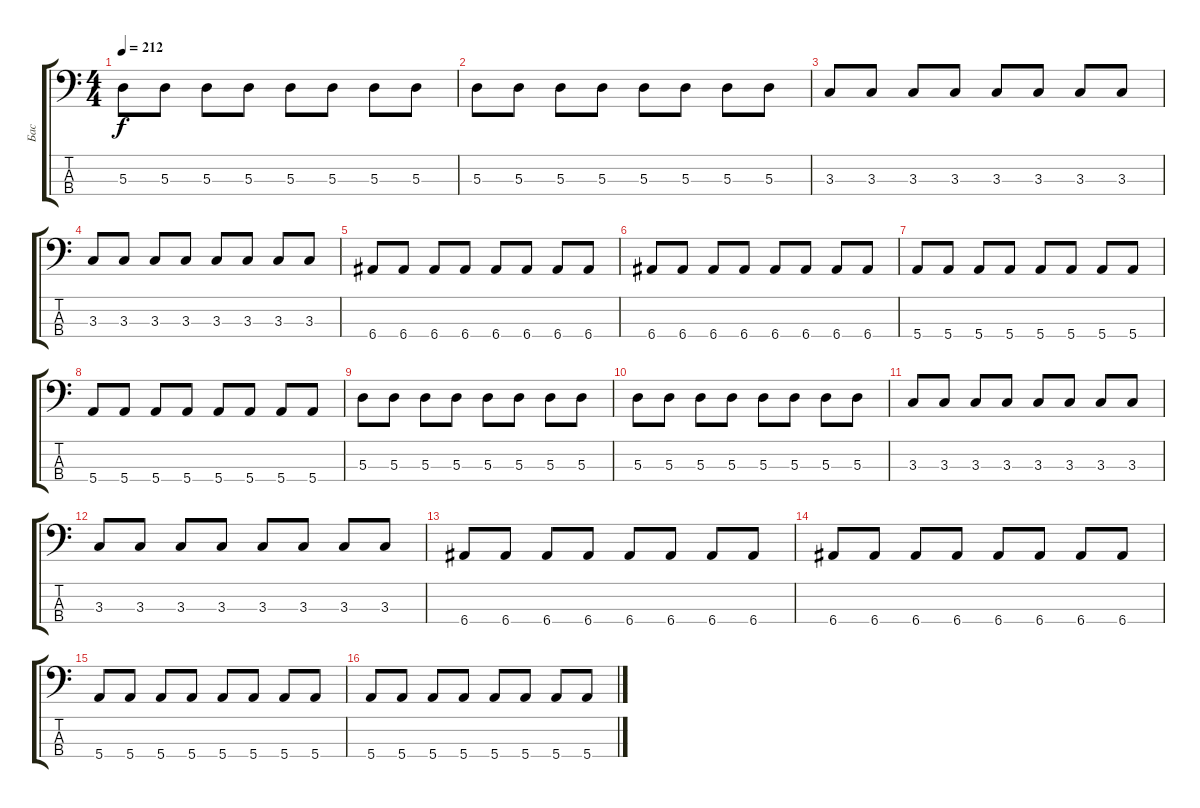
\track ("Бас" "Бас") {instrument electricbassfinger}
\staff {score tabs}
\tuning (G2 D2 A1 E1) {hide}
\ts (4 4)
\tempo 212
\clef f4
\ks c
5.3.8{dy f} 5.3.8 5.3.8 5.3.8 5.3.8 5.3.8 5.3.8 5.3.8 |
5.3.8 5.3.8 5.3.8 5.3.8 5.3.8 5.3.8 5.3.8 5.3.8 |
3.3.8 3.3.8 3.3.8 3.3.8 3.3.8 3.3.8 3.3.8 3.3.8 |
3.3.8 3.3.8 3.3.8 3.3.8 3.3.8 3.3.8 3.3.8 3.3.8 |
6.4.8 6.4.8 6.4.8 6.4.8 6.4.8 6.4.8 6.4.8 6.4.8 |
6.4.8 6.4.8 6.4.8 6.4.8 6.4.8 6.4.8 6.4.8 6.4.8 |
5.4.8 5.4.8 5.4.8 5.4.8 5.4.8 5.4.8 5.4.8 5.4.8 |
5.4.8 5.4.8 5.4.8 5.4.8 5.4.8 5.4.8 5.4.8 5.4.8 |
5.3.8 5.3.8 5.3.8 5.3.8 5.3.8 5.3.8 5.3.8 5.3.8 |
5.3.8 5.3.8 5.3.8 5.3.8 5.3.8 5.3.8 5.3.8 5.3.8 |
3.3.8 3.3.8 3.3.8 3.3.8 3.3.8 3.3.8 3.3.8 3.3.8 |
3.3.8 3.3.8 3.3.8 3.3.8 3.3.8 3.3.8 3.3.8 3.3.8 |
6.4.8 6.4.8 6.4.8 6.4.8 6.4.8 6.4.8 6.4.8 6.4.8 |
6.4.8 6.4.8 6.4.8 6.4.8 6.4.8 6.4.8 6.4.8 6.4.8 |
5.4.8 5.4.8 5.4.8 5.4.8 5.4.8 5.4.8 5.4.8 5.4.8 |
5.4.8 5.4.8 5.4.8 5.4.8 5.4.8 5.4.8 5.4.8 5.4.8
